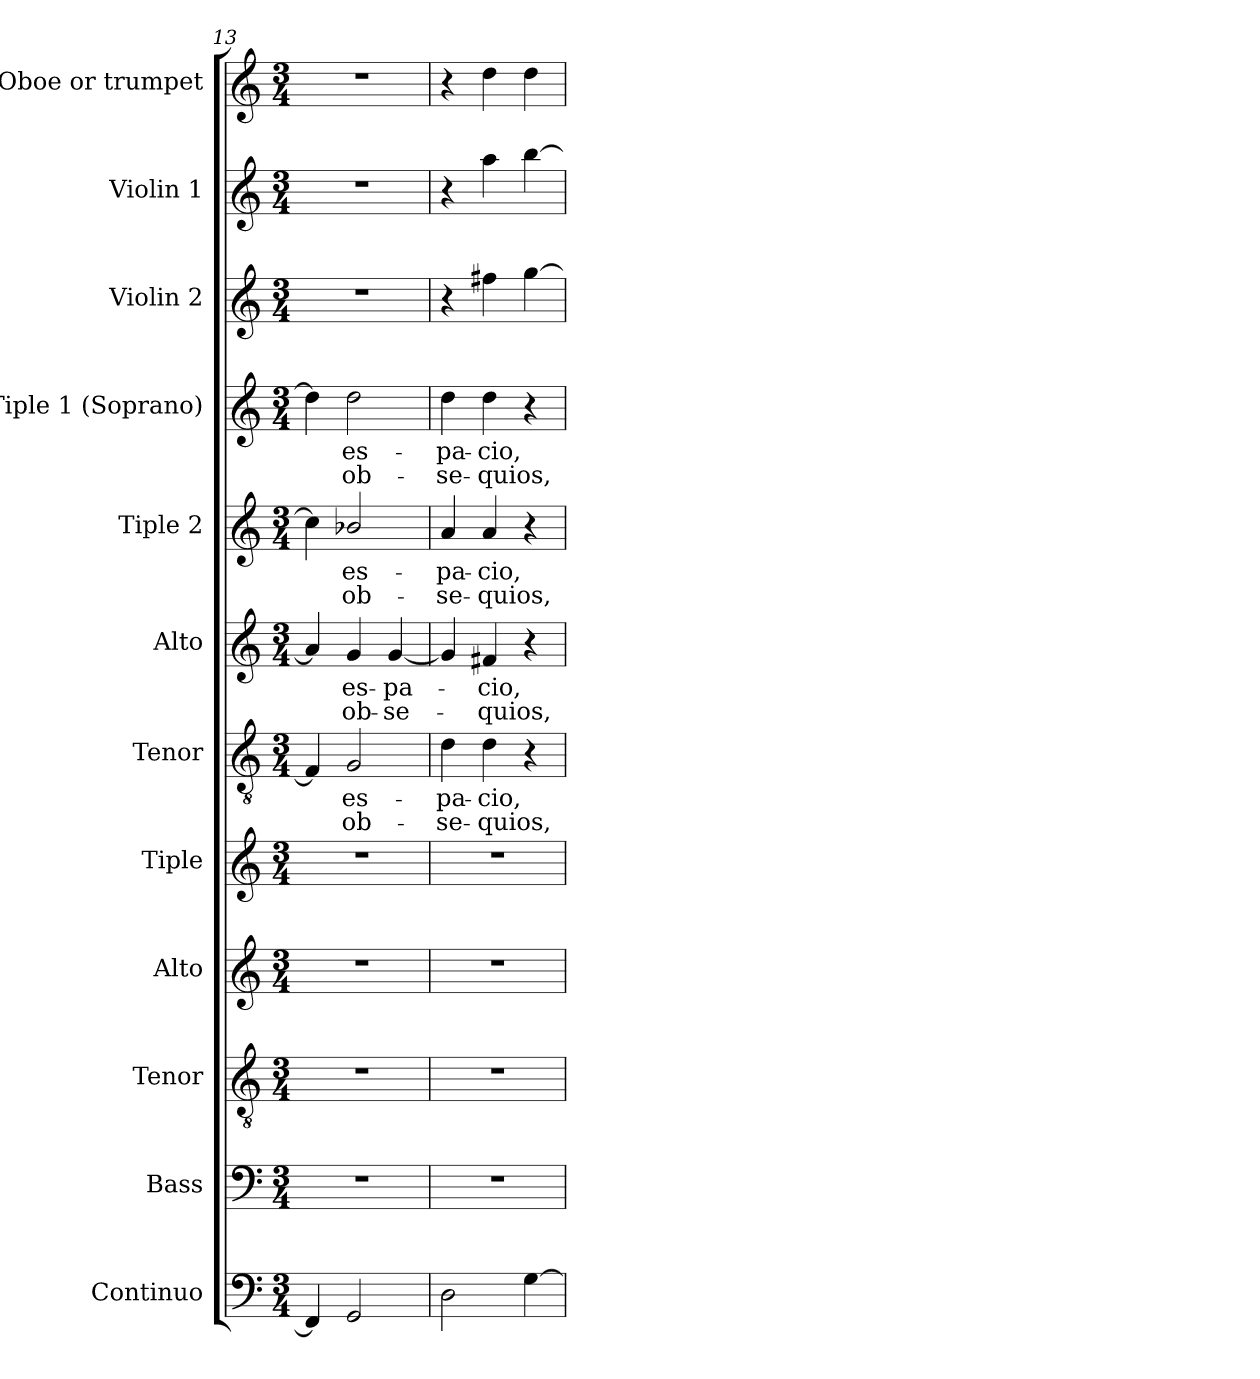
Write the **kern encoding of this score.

**kern	**kern	**kern	**kern	**kern	**kern	**text	**text	**kern	**text	**text	**kern	**text	**text	**kern	**text	**text	**kern	**kern	**kern
*part12	*part11	*part10	*part9	*part8	*part7	*part7	*part7	*part6	*part6	*part6	*part5	*part5	*part5	*part4	*part4	*part4	*part3	*part2	*part1
*staff12	*staff11	*staff10	*staff9	*staff8	*staff7	*staff7	*staff7	*staff6	*staff6	*staff6	*staff5	*staff5	*staff5	*staff4	*staff4	*staff4	*staff3	*staff2	*staff1
*I"Continuo	*I"Bass	*I"Tenor	*I"Alto	*I"Tiple	*I"Tenor	*	*	*I"Alto	*	*	*I"Tiple 2	*	*	*I"Tiple 1 (Soprano)	*	*	*I"Violin 2	*I"Violin 1	*I"Oboe or trumpet
*	*I'B.	*I'T.	*I'A.	*	*I'T.	*	*	*I'A.	*	*	*	*	*	*I'S1.	*	*	*I'Vln. 2	*I'Vln. 1	*I'Ob.
*clefF4	*clefF4	*clefGv2	*clefG2	*clefG2	*clefGv2	*	*	*clefG2	*	*	*clefG2	*	*	*clefG2	*	*	*clefG2	*clefG2	*clefG2
*	*	*ITrd7c12	*	*	*ITrd7c12	*	*	*	*	*	*	*	*	*	*	*	*	*	*
*k[]	*k[]	*k[]	*k[]	*k[]	*k[]	*	*	*k[]	*	*	*k[]	*	*	*k[]	*	*	*k[]	*k[]	*k[]
*C:	*C:	*C:	*C:	*C:	*C:	*	*	*C:	*	*	*C:	*	*	*C:	*	*	*C:	*C:	*C:
*M3/4	*M3/4	*M3/4	*M3/4	*M3/4	*M3/4	*	*	*M3/4	*	*	*M3/4	*	*	*M3/4	*	*	*M3/4	*M3/4	*M3/4
=13	=13	=13	=13	=13	=13	=13	=13	=13	=13	=13	=13	=13	=13	=13	=13	=13	=13	=13	=13
!	!LO:N:vis=1	!LO:N:vis=1	!LO:N:vis=1	!LO:N:vis=1	!	!	!	!	!	!	!	!	!	!	!	!	!LO:N:vis=1	!LO:N:vis=1	!LO:N:vis=1
4FF#i/]	2.r	2.r	2.r	2.r	4FF#i/]	.	.	4ai/]	.	.	4cci\]	.	.	4ddi\]	.	.	2.r	2.r	2.r
!	!	!	!	!	!	!LO:LY:b:color=#000000	!LO:LY:b:color=#000000	!	!	!	!	!	!	!	!	!	!	!	!
!	!	!	!	!	!	!	!	!	!LO:LY:b:color=#000000	!LO:LY:b:color=#000000	!	!	!	!	!	!	!	!	!
!	!	!	!	!	!	!	!	!	!	!	!	!LO:LY:b:color=#000000	!LO:LY:b:color=#000000	!	!	!	!	!	!
!	!	!	!	!	!	!	!	!	!	!	!	!	!	!	!LO:LY:b:color=#000000	!LO:LY:b:color=#000000	!	!	!
2GGi/	.	.	.	.	2GGi/	es-	ob-	4gi/	es-	ob-	2b-Xi/	es-	ob-	2ddi\	es-	ob-	.	.	.
!	!	!	!	!	!	!	!	!	!LO:LY:b:color=#000000	!LO:LY:b:color=#000000	!	!	!	!	!	!	!	!	!
.	.	.	.	.	.	.	.	[4gi/	-pa-	-se-	.	.	.	.	.	.	.	.	.
=14	=14	=14	=14	=14	=14	=14	=14	=14	=14	=14	=14	=14	=14	=14	=14	=14	=14	=14	=14
!	!LO:N:vis=1	!LO:N:vis=1	!LO:N:vis=1	!LO:N:vis=1	!	!	!	!	!	!	!	!	!	!	!	!	!	!	!
!	!	!	!	!	!	!LO:LY:b:color=#000000	!LO:LY:b:color=#000000	!	!	!	!	!	!	!	!	!	!	!	!
!	!	!	!	!	!	!	!	!	!	!	!	!LO:LY:b:color=#000000	!LO:LY:b:color=#000000	!	!	!	!	!	!
!	!	!	!	!	!	!	!	!	!	!	!	!	!	!	!LO:LY:b:color=#000000	!LO:LY:b:color=#000000	!	!	!
2Di\	2.r	2.r	2.r	2.r	4Di\	-pa-	-se-	4gi/]	.	.	4ai/	-pa-	-se-	4ddi\	-pa-	-se-	4r	4r	4r
!	!	!	!	!	!	!LO:LY:b:color=#000000	!LO:LY:b:color=#000000	!	!	!	!	!	!	!	!	!	!	!	!
!	!	!	!	!	!	!	!	!	!LO:LY:b:color=#000000	!LO:LY:b:color=#000000	!	!	!	!	!	!	!	!	!
!	!	!	!	!	!	!	!	!	!	!	!	!LO:LY:b:color=#000000	!LO:LY:b:color=#000000	!	!	!	!	!	!
!	!	!	!	!	!	!	!	!	!	!	!	!	!	!	!LO:LY:b:color=#000000	!LO:LY:b:color=#000000	!	!	!
.	.	.	.	.	4Di\	-cio,	-quios,	4f#Xi/	-cio,	-quios,	4ai/	-cio,	-quios,	4ddi\	-cio,	-quios,	4ff#Xi\	4aai\	4ddi\
[4Gi\	.	.	.	.	4r	.	.	4r	.	.	4r	.	.	4r	.	.	[4ggi\	[4bbi\	4ddi\
=	=	=	=	=	=	=	=	=	=	=	=	=	=	=	=	=	=	=	=
*-	*-	*-	*-	*-	*-	*-	*-	*-	*-	*-	*-	*-	*-	*-	*-	*-	*-	*-	*-
